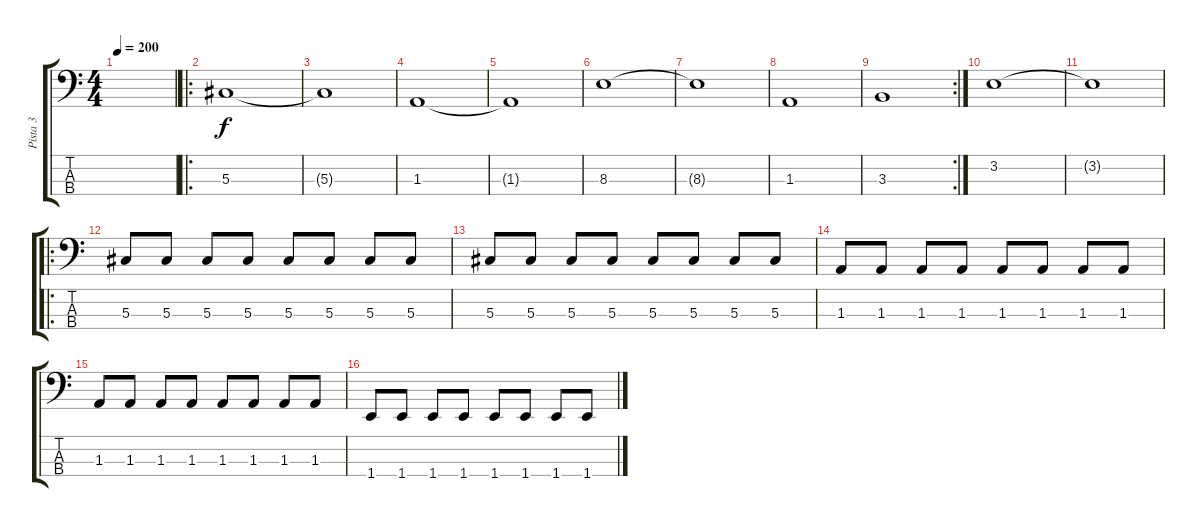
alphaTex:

\track ("Pista 3" "Pista 3") {instrument electricbassfinger}
\staff {score tabs}
\tuning (Gb2 Db2 Ab1 Eb1) {hide}
\ts (4 4)
\tempo 200
\clef f4
\ks c
|
\ro
5.3.1 |
5.3{t}.1 |
1.3.1 |
1.3{t}.1 |
8.3.1 |
8.3{t}.1 |
1.3.1 |
\rc 2
3.3.1 |
3.2.1 |
3.2{t}.1 |
\ro
5.3.8 5.3.8 5.3.8 5.3.8 5.3.8 5.3.8 5.3.8 5.3.8 |
5.3.8 5.3.8 5.3.8 5.3.8 5.3.8 5.3.8 5.3.8 5.3.8 |
1.3.8 1.3.8 1.3.8 1.3.8 1.3.8 1.3.8 1.3.8 1.3.8 |
1.3.8 1.3.8 1.3.8 1.3.8 1.3.8 1.3.8 1.3.8 1.3.8 |
1.4.8 1.4.8 1.4.8 1.4.8 1.4.8 1.4.8 1.4.8 1.4.8
